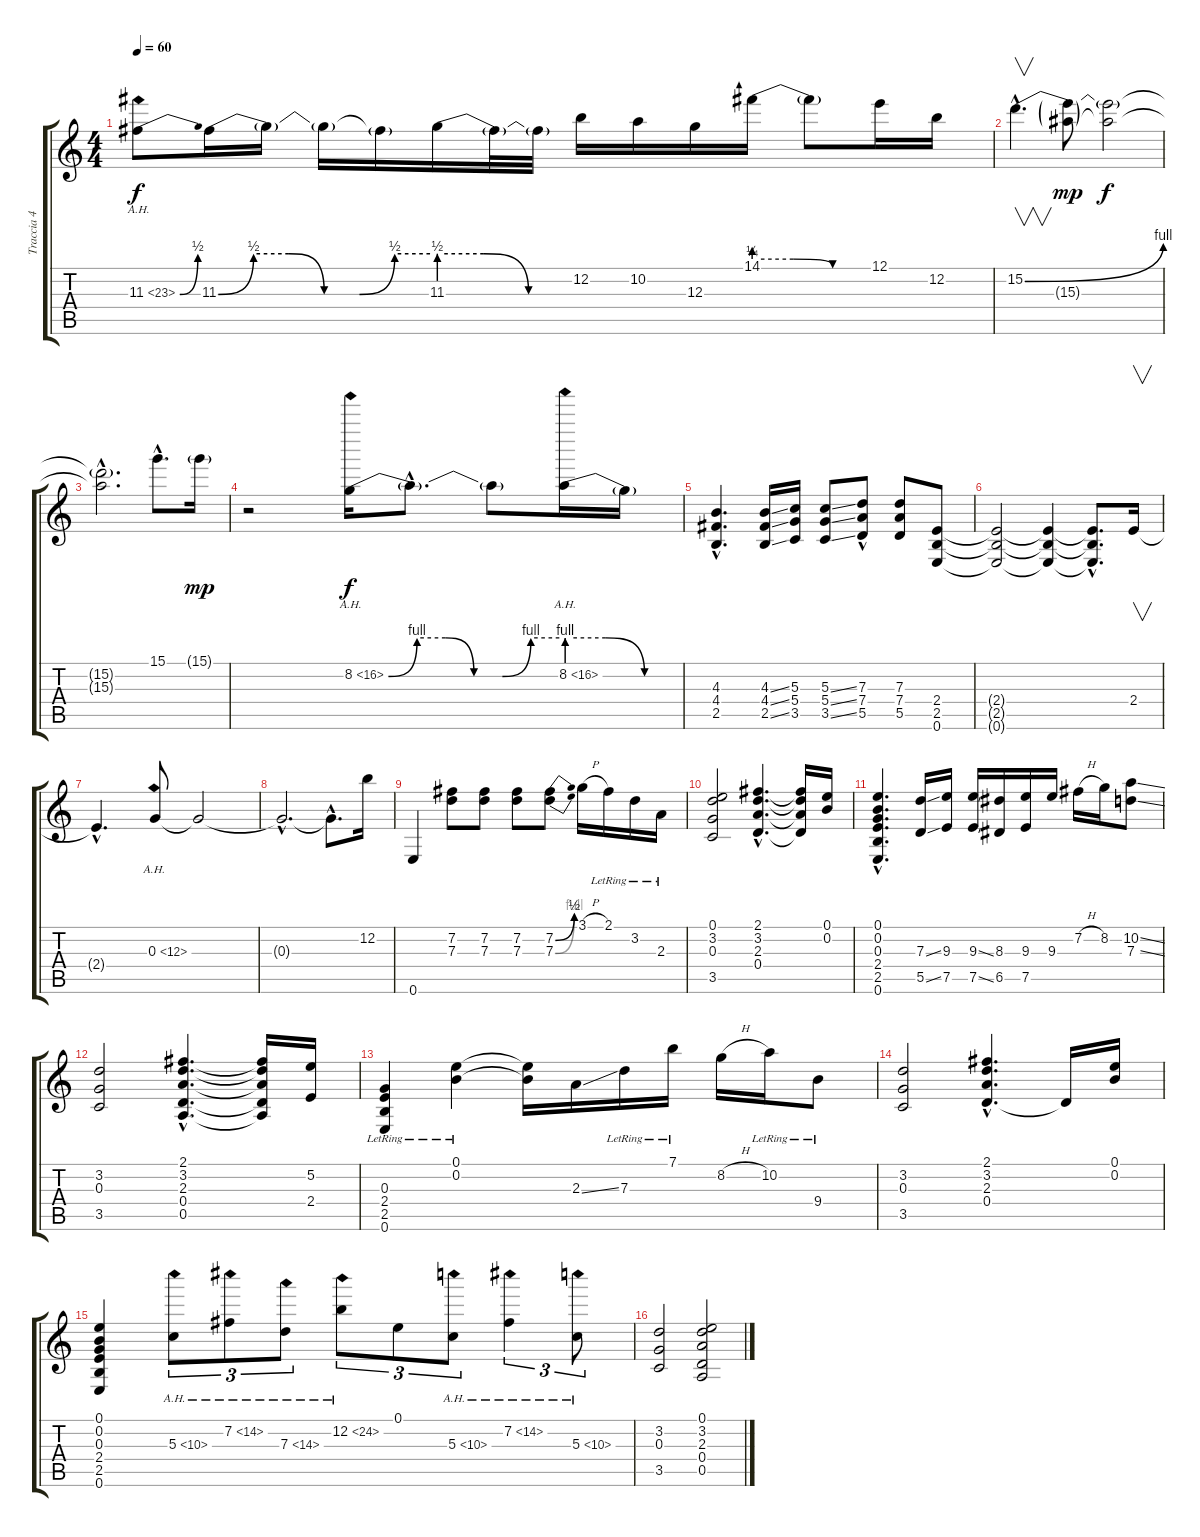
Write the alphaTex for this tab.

\track ("Traccia 4" "Traccia 4") {instrument distortionguitar}
\staff {score tabs}
\tuning (E4 B3 G3 D3 A2 E2) {hide}
\ts (4 4)
\tempo 60
\clef g2
\ks c
11.3{be (bend 0 0 60 2) ah 12}.8{dy f} 11.3{be (custom 0 0 10 2 20 2 30 0 40 0 50 2 60 2)}.16 11.3{t}.16 11.3{t}.16 11.3{t}.16 11.3{be (custom 0 2 20 2 40 0 60 0)}.16 11.3{t}.32 11.3{t}.32 12.2.16 10.2.16 12.3.16 14.1{be (custom 0 1 20 1 40 0 60 0)}.16 14.1{t}.8 12.1.16 12.2.16 |
15.2{be (bend 0 0 60 4) hac}.4{v d} (15.2{t} 15.3{g}).8{dy mp} (15.2{t} 15.3{t}).2{dy f} |
(15.2{hac t} 15.3{hac t}).2{d} 15.1{hac}.8{d} 15.1{g}.16{dy mp} |
r.2 8.2{be (custom 0 0 10 4 20 4 30 0 40 0 50 4 60 4) ah 8}.16{dy f} 8.2{hac t}.8{d} 8.2{t}.8 8.2{be (custom 0 4 20 4 40 0 60 0) ah 8}.16 8.2{t}.16 |
(4.3{hac} 4.4{hac} 2.5{hac}).4{d} (4.3{ss} 4.4{ss} 2.5{ss}).16 (5.3 5.4 3.5).16 (5.3{ss} 5.4{ss} 3.5{ss}).8 (7.3 7.4 5.5{hac}).8 (7.3 7.4 5.5).8 (2.4 2.5 0.6).8 |
(2.4{t} 2.5{t} 0.6{t}).2 (2.4{t} 2.5{t} 0.6{t}).4 (2.4{hac t} 2.5{hac t} 0.6{hac t}).8{d} 2.4.16{v} |
2.4{hac t}.4{d} 0.3{ah 12}.8 0.3{t}.2 |
0.3{hac t}.2{d} 0.3{hac t}.8{d} 12.2.16 |
0.6.4 (7.2 7.3).8 (7.2 7.3).8 (7.2 7.3).8 (7.2{be (bend 0 0 60 2)} 7.3{be (bend 0 0 60 4)}).8 3.1{h}.16 2.1{lr}.16 3.2{lr}.16 2.3{lr}.16 |
(0.1 3.2 0.3 3.5).2 (2.1{hac} 3.2{hac} 2.3{hac} 0.4{hac}).4{d} (2.1{t} 3.2{t} 2.3{t} 0.4{t}).16 (0.1 0.2).16 |
(0.1{hac} 0.2{hac} 0.3{hac} 2.4{hac} 2.5{hac} 0.6{hac}).4{d} (7.3{ss} 5.5{ss}).16 (9.3 7.5).16 (9.3{ss} 7.5{ss}).16 (8.3 6.5).16 (9.3 7.5).16 9.3.16 7.2{h}.16 8.2.16 (10.2{ss} 7.3{ss}).8 |
(3.2 0.3 3.5).2 (2.1{hac} 3.2{hac} 2.3{hac} 0.4{hac} 0.5{hac}).4{d} (2.1{t} 3.2{t} 2.3{t} 0.4{t} 0.5{t}).16 (5.2 2.4).16 |
(0.3{lr} 2.4{lr} 2.5{lr} 0.6{lr}).4 (0.1{lr} 0.2{lr}).4 (0.1{t} 0.2{t}).16 2.3{ss}.16 7.3{lr}.16 7.1{lr}.16 8.2{h}.16 10.2{lr}.16 9.4{lr}.8 |
(3.2 0.3 3.5).2 (2.1{hac} 3.2{hac} 2.3{hac} 0.4{hac}).4{d} 0.4{t}.16 (0.1 0.2).16 |
(0.1 0.2 0.3 2.4 2.5 0.6).4 5.3{ah 5}.8{tu (3 2)} 7.2{ah 7}.8{tu (3 2)} 7.3{ah 7}.8{tu (3 2)} 12.2{ah 12}.8{tu (3 2)} 0.1.8{tu (3 2)} 5.3{ah 5}.8{tu (3 2)} 7.2{ah 7}.4{tu (3 2)} 5.3{ah 5}.8{tu (3 2)} |
(3.2 0.3 3.5).2 (0.1 3.2 2.3 0.4 0.5).2
